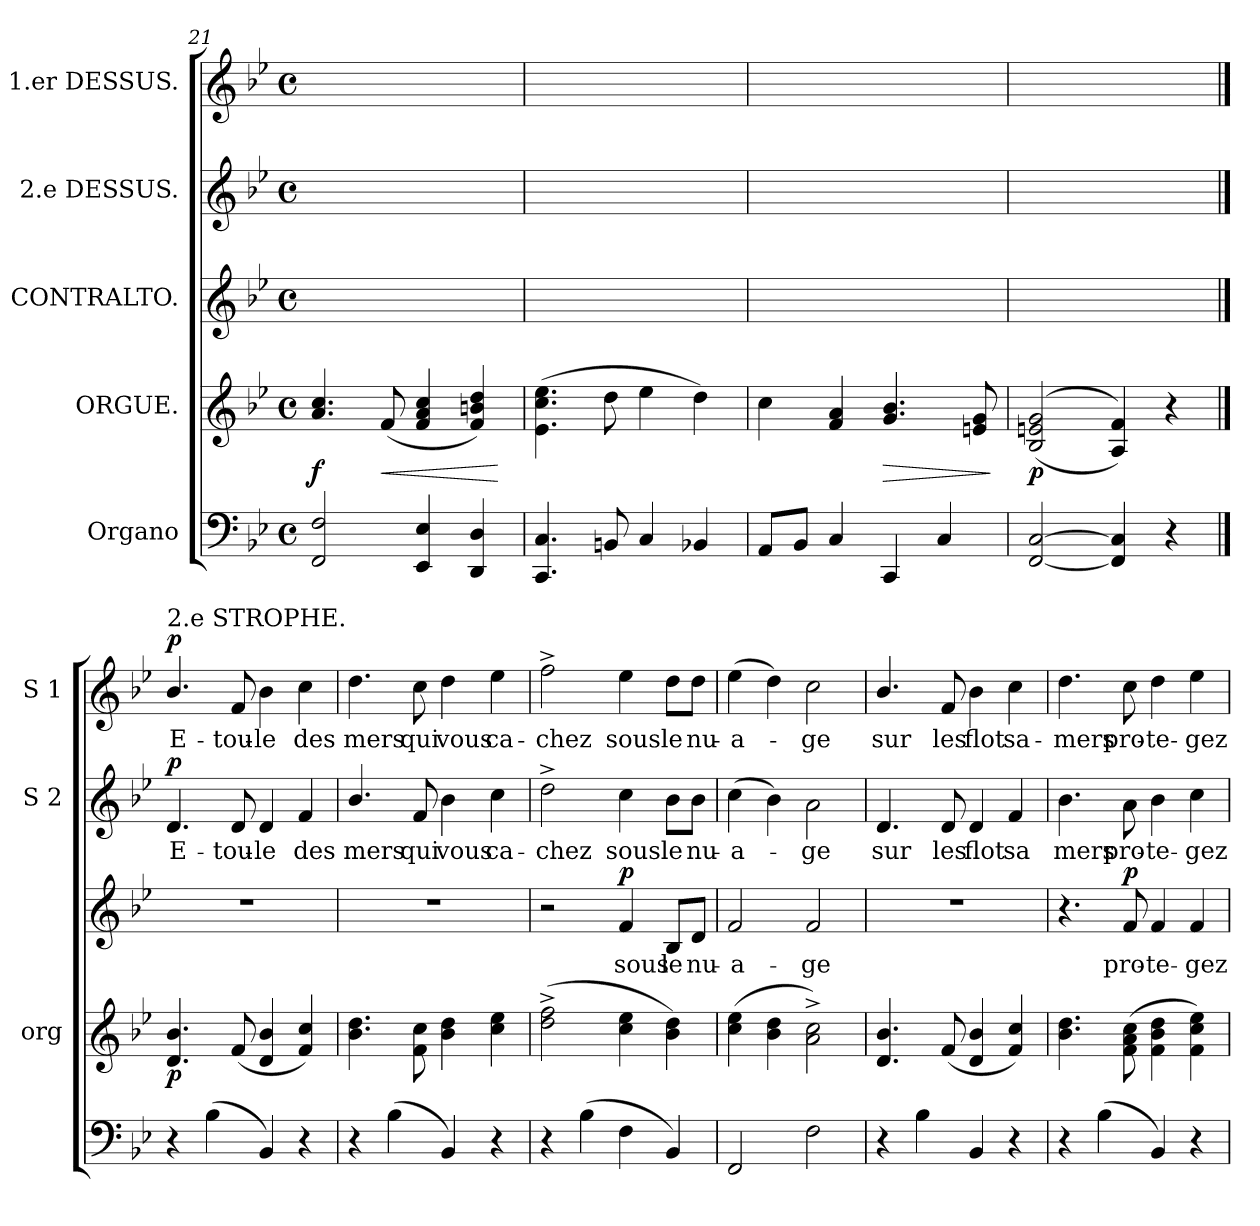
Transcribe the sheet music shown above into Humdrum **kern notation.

**kern	**kern	**dynam	**kern	**text	**dynam	**kern	**text	**dynam	**kern	**text	**dynam
*part5	*part4	*part4	*part3	*part3	*part3	*part2	*part2	*part2	*part1	*part1	*part1
*staff5	*staff4	*staff4	*staff3	*staff3	*staff3	*staff2	*staff2	*staff2	*staff1	*staff1	*staff1
*I"Organo	*I"ORGUE.	*	*I"CONTRALTO.	*	*	*I"2.e DESSUS.	*	*	*I"1.er DESSUS.	*	*
*	*I'org	*	*	*	*	*I'S 2	*	*	*I'S 1	*	*
*clefF4	*clefG2	*	*clefG2	*	*	*clefG2	*	*	*clefG2	*	*
*k[b-e-]	*k[b-e-]	*	*k[b-e-]	*	*	*k[b-e-]	*	*	*k[b-e-]	*	*
*B-:	*B-:	*	*B-:	*	*	*B-:	*	*	*B-:	*	*
*M4/4	*M4/4	*	*M4/4	*	*	*M4/4	*	*	*M4/4	*	*
*met(c)	*met(c)	*	*met(c)	*	*	*met(c)	*	*	*met(c)	*	*
=21	=21	=21	=21	=21	=21	=21	=21	=21	=21	=21	=21
2FF/ 2F/	4.a/ 4.cc/	f	1ryy	.	.	1ryy	.	.	1ryy	.	.
!	!	!LO:HP:b	!	!	!	!	!	!	!	!	!
.	(8f/	<	.	.	.	.	.	.	.	.	.
4EE-/ 4E-/	4f/ 4a/ 4cc/	.	.	.	.	.	.	.	.	.	.
4DD/ 4D/	4f/ 4bn/ 4dd/)	.	.	.	.	.	.	.	.	.	.
.	.	[	.	.	.	.	.	.	.	.	.
=22	=22	=22	=22	=22	=22	=22	=22	=22	=22	=22	=22
4.CC/ 4.C/	(4.e-\ 4.cc\ 4.ee-\	.	1ryy	.	.	1ryy	.	.	1ryy	.	.
8BBn/	8dd\	.	.	.	.	.	.	.	.	.	.
4C/	4ee-\	.	.	.	.	.	.	.	.	.	.
4BB-X/	4dd\)	.	.	.	.	.	.	.	.	.	.
=23	=23	=23	=23	=23	=23	=23	=23	=23	=23	=23	=23
8AA/L	4cc\	.	1ryy	.	.	1ryy	.	.	1ryy	.	.
8BB-/J	.	.	.	.	.	.	.	.	.	.	.
4C/	4f/ 4a/	.	.	.	.	.	.	.	.	.	.
!	!	!LO:HP:b	!	!	!	!	!	!	!	!	!
4CC/	4.g/ 4.b-/	>	.	.	.	.	.	.	.	.	.
4C/	.	.	.	.	.	.	.	.	.	.	.
.	8en/ 8g/	.	.	.	.	.	.	.	.	.	.
.	.	]	.	.	.	.	.	.	.	.	.
=24	=24	=24	=24	=24	=24	=24	=24	=24	=24	=24	=24
[2FF/ [2C/	(<(>2B-/ 2en/ 2g/	p	1ryy	.	.	1ryy	.	.	1ryy	.	.
4FF]/ 4C]/	4A/ 4f/))	.	.	.	.	.	.	.	.	.	.
4r	4r	.	.	.	.	.	.	.	.	.	.
==25	==25	==25	==25	==25	==25	==25	==25	==25	==25	==25	==25
!	!	!	!	!	!	!	!	!	!LO:TX:a:t=2.e STROPHE.	!	!
!	!	!	!	!	!	!	!	!LO:DY:a	!	!	!LO:DY:a
4r	4.d/ 4.b-/	p	1r	.	.	4.d/	E-	p	4.b-/	E-	p
(4B-\	.	.	.	.	.	.	.	.	.	.	.
.	(8f/	.	.	.	.	8d/	-tou-	.	8f/	-tou-	.
4BB-/)	4d/ 4b-/	.	.	.	.	4d/	-le	.	4b-\	-le	.
4r	4f/ 4cc/)	.	.	.	.	4f/	des	.	4cc\	des	.
=26	=26	=26	=26	=26	=26	=26	=26	=26	=26	=26	=26
4r	4.b-\ 4.dd\	.	1r	.	.	4.b-/	mers	.	4.dd\	mers	.
(4B-\	.	.	.	.	.	.	.	.	.	.	.
.	8f\ 8cc\	.	.	.	.	8f/	qui	.	8cc\	qui	.
4BB-/)	4b-\ 4dd\	.	.	.	.	4b-\	vous	.	4dd\	vous	.
4r	4cc\ 4ee-\	.	.	.	.	4cc\	ca-	.	4ee-\	ca-	.
=27	=27	=27	=27	=27	=27	=27	=27	=27	=27	=27	=27
4r	(2dd^\ 2ff^\	.	2r	.	.	2dd^\	-chez	.	2ff^\	-chez	.
(4B-\	.	.	.	.	.	.	.	.	.	.	.
!	!	!	!	!	!LO:DY:a	!	!	!	!	!	!
4F\	4cc\ 4ee-\	.	4f/	sous	p	4cc\	sous	.	4ee-\	sous	.
4BB-/)	4b-\ 4dd\)	.	8B-/L	le	.	8b-\L	le	.	8dd\L	le	.
.	.	.	8d/J	nu-	.	8b-\J	nu-	.	8dd\J	nu-	.
=28	=28	=28	=28	=28	=28	=28	=28	=28	=28	=28	=28
2FF/	(4cc\ 4ee-\	.	2f/	-a-	.	(4cc\	-a-	.	(4ee-\	-a-	.
.	4b-\ 4dd\	.	.	.	.	4b-\)	.	.	4dd\)	.	.
2F\	2a^\ 2cc^\)	.	2f/	-ge	.	2a\	-ge	.	2cc\	-ge	.
=29	=29	=29	=29	=29	=29	=29	=29	=29	=29	=29	=29
4r	4.d/ 4.b-/	.	1r	.	.	4.d/	sur	.	4.b-/	sur	.
4B-\	.	.	.	.	.	.	.	.	.	.	.
.	(8f/	.	.	.	.	8d/	les	.	8f/	les	.
4BB-/	4d/ 4b-/	.	.	.	.	4d/	flot	.	4b-\	flot	.
4r	4f/ 4cc/)	.	.	.	.	4f/	sa	.	4cc\	sa-	.
=30	=30	=30	=30	=30	=30	=30	=30	=30	=30	=30	=30
4r	4.b-\ 4.dd\	.	4.r	.	.	4.b-\	-mers	.	4.dd\	-mers	.
(4B-\	.	.	.	.	.	.	.	.	.	.	.
!	!	!	!	!	!LO:DY:a	!	!	!	!	!	!
.	(8f\ 8a\ 8cc\	.	8f/	pro-	p	8a\	pro-	.	8cc\	pro-	.
4BB-/)	4f\ 4b-\ 4dd\	.	4f/	-te-	.	4b-\	-te-	.	4dd\	-te-	.
4r	4f\ 4cc\ 4ee-\)	.	4f/	-gez	.	4cc\	-gez	.	4ee-\	-gez	.
=	=	=	=	=	=	=	=	=	=	=	=
*-	*-	*-	*-	*-	*-	*-	*-	*-	*-	*-	*-
